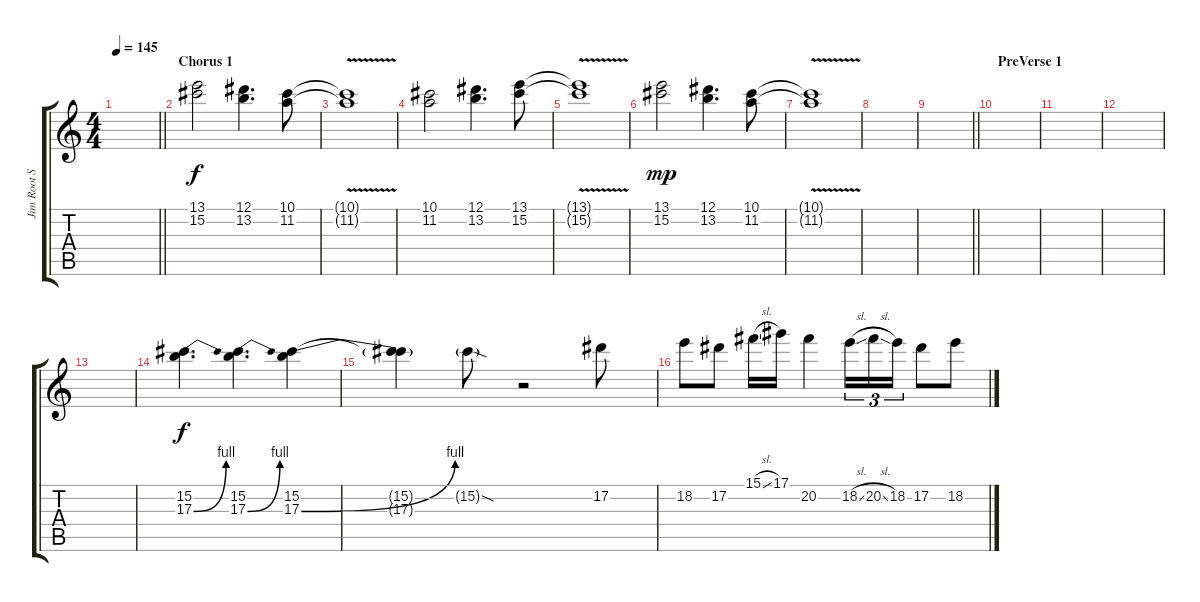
\track ("Jim Root Solo" "Jim Root S") {instrument overdrivenguitar}
\staff {score tabs}
\tuning (Eb4 Bb3 Gb3 Db3 Ab2 Db2) {hide}
\ts (4 4)
\tempo 145
\clef g2
\barLineRight lightlight
\ks c
|
\section ("" "Chorus 1")
(13.1 15.2).2 (12.1 13.2).4{d} (10.1 11.2).8 |
(10.1{v t} 11.2{t}).1 |
(10.1 11.2).2 (12.1 13.2).4{d} (13.1 15.2).8 |
(13.1{v t} 15.2{t}).1{dy f} |
(13.1 15.2).2{dy mp} (12.1 13.2).4{d} (10.1 11.2).8 |
(10.1{v t} 11.2{t}).1 |
|
\barLineRight lightlight
|
\section ("" "PreVerse 1")
|
|
|
|
(15.2 17.3{be (bend 0 0 60 4)}).4{d dy f} (15.2 17.3{be (bend 0 0 60 4)}).4{d} (15.2 17.3{be (bend 0 0 60 4)}).4 |
(15.2{t} 17.3{t}).4 15.2{sod g}.8 r.2 17.2.8 |
18.2.8 17.2.8 15.1{sl}.16 17.1.16 20.2.4 18.2{sl}.16{tu (3 2)} 20.2{sl}.16{tu (3 2)} 18.2.16{tu (3 2)} 17.2.8 18.2.8
